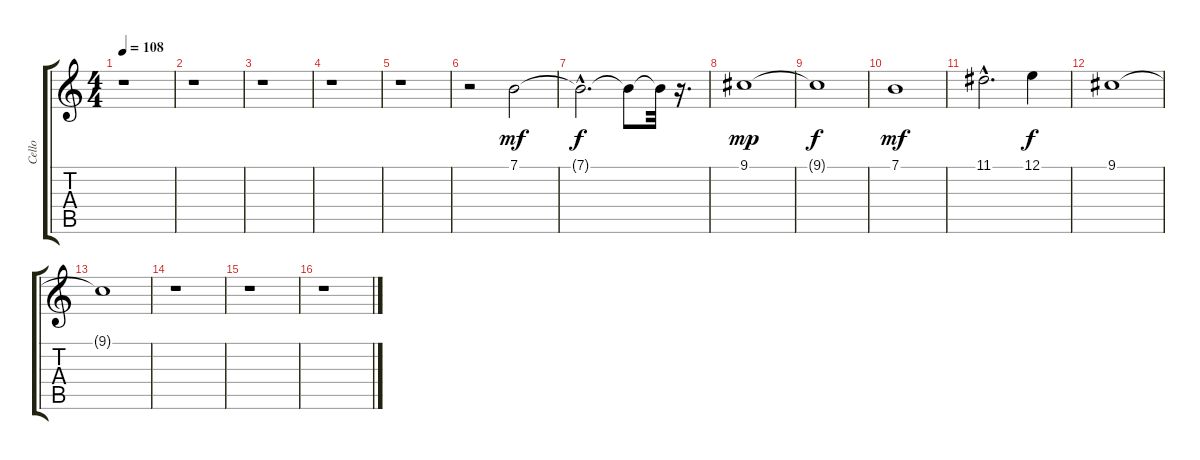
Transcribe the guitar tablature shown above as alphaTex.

\track ("Cello" "Cello") {instrument cello}
\staff {score tabs}
\tuning (E4 B3 G3 D3 A2 E2) {hide}
\ts (4 4)
\tempo 108
\clef g2
\ks c
r.1{dy f} |
r.1 |
r.1 |
r.1 |
r.1 |
r.2 7.1.2{dy mf} |
7.1{hac t}.2{d dy f} 7.1{t}.8 7.1{t}.32 r.16{d} |
9.1.1{dy mp} |
9.1{t}.1{dy f} |
7.1.1{dy mf} |
11.1{hac}.2{d} 12.1.4{dy f} |
9.1.1 |
9.1{t}.1 |
r.1 |
r.1 |
r.1
